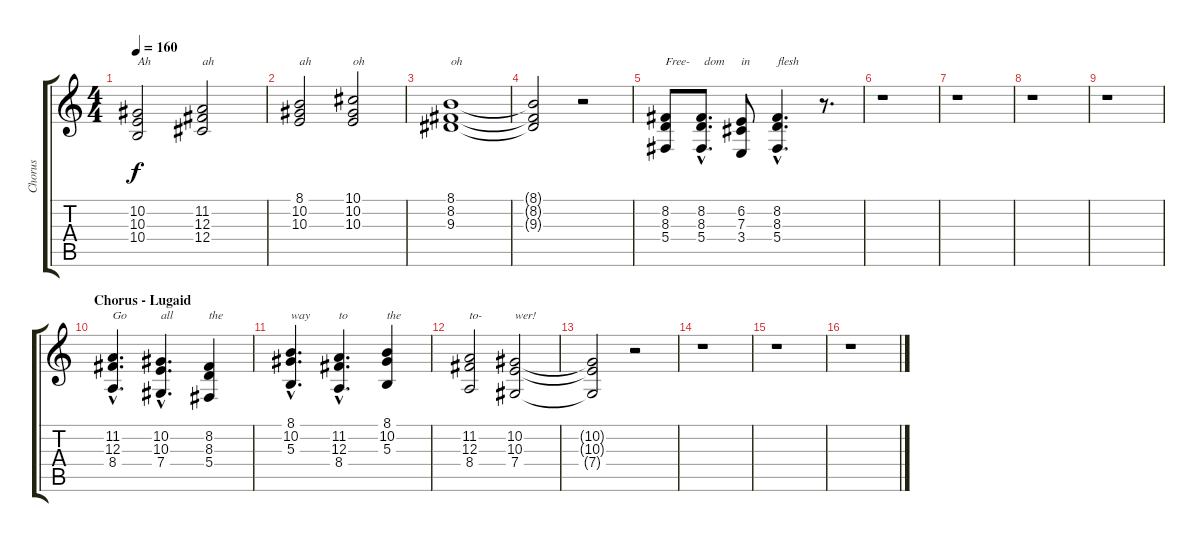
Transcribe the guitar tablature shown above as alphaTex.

\track ("Chorus" "Chorus") {instrument choiraahs}
\staff {score tabs}
\tuning (Eb4 Bb3 Gb3 Db3 Ab2 Eb2) {hide}
\ts (4 4)
\tempo 160
\clef g2
\ks c
(10.2 10.3 10.4).2{txt "Ah" dy f} (11.2 12.3 12.4).2{txt "ah"} |
(8.1 10.2 10.3).2{txt "ah"} (10.1 10.2 10.3).2{txt "oh"} |
(8.1 8.2 9.3).1{txt "oh"} |
(8.1{t} 8.2{t} 9.3{t}).2 r.2 |
(8.2 8.3 5.4).8{txt "Free-"} (8.2{hac} 8.3{hac} 5.4{hac}).8{d txt " dom"} (6.2 7.3 3.4).8{txt "in"} (8.2{hac} 8.3{hac} 5.4{hac}).4{d txt "flesh"} r.8{d} |
r.1 |
r.1 |
r.1 |
r.1 |
\section ("" "Chorus - Lugaid")
(11.2{hac} 12.3{hac} 8.4{hac}).4{d txt "Go"} (10.2{hac} 10.3{hac} 7.4{hac}).4{d txt "all"} (8.2 8.3 5.4).4{txt "the"} |
(8.1{hac} 10.2{hac} 5.3{hac}).4{d txt "way"} (11.2{hac} 12.3{hac} 8.4{hac}).4{d txt "to"} (8.1 10.2 5.3).4{txt "the"} |
(11.2 12.3 8.4).2{txt "to-"} (10.2 10.3 7.4).2{txt "wer!"} |
(10.2{t} 10.3{t} 7.4{t}).2 r.2 |
r.1 |
r.1 |
r.1
